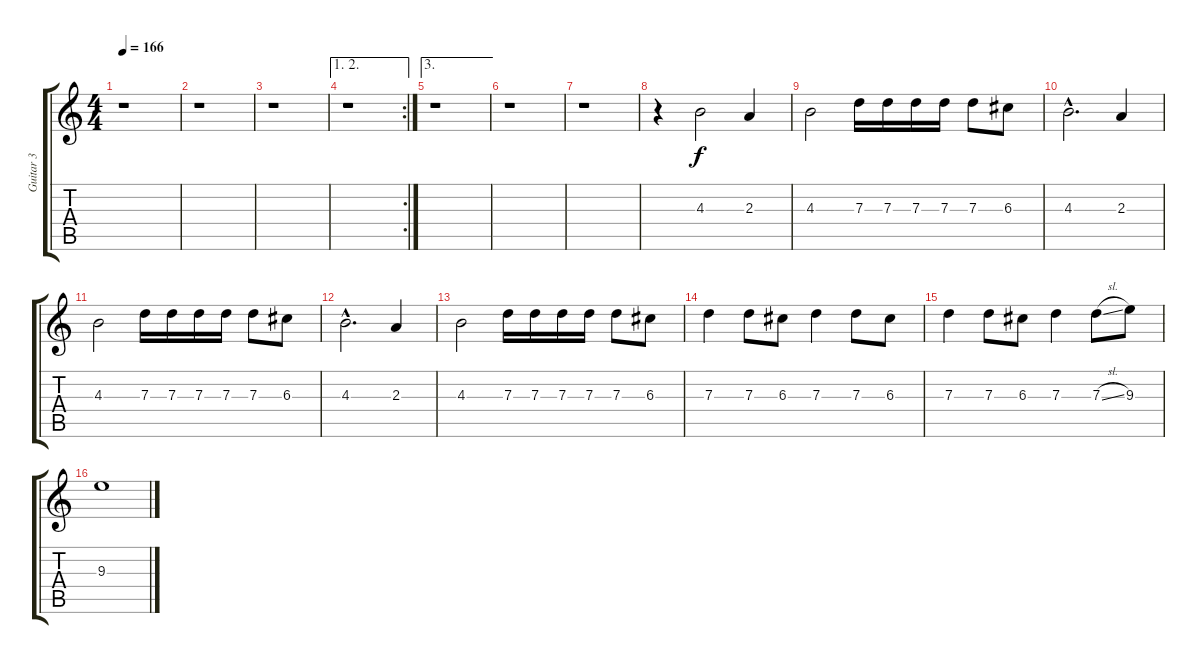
\track ("Guitar 3" "Guitar 3") {instrument distortionguitar}
\staff {score tabs}
\tuning (E4 B3 G3 D3 A2 E2) {hide}
\ts (4 4)
\tempo 166
\clef g2
\ks c
r.1{dy f} |
r.1 |
r.1 |
\ae (1 2)
\rc 2
r.1{volume 0} |
\ae 3
r.1{volume 16} |
r.1 |
r.1 |
r.4 4.3.2 2.3.4 |
4.3.2 7.3.16 7.3.16 7.3.16 7.3.16 7.3.8 6.3.8 |
4.3{hac}.2{d} 2.3.4 |
4.3.2 7.3.16 7.3.16 7.3.16 7.3.16 7.3.8 6.3.8 |
4.3{hac}.2{d} 2.3.4 |
4.3.2 7.3.16 7.3.16 7.3.16 7.3.16 7.3.8 6.3.8 |
7.3.4 7.3.8 6.3.8 7.3.4 7.3.8 6.3.8 |
7.3.4 7.3.8 6.3.8 7.3.4 7.3{sl}.8 9.3.8 |
9.3.1{volume 0}
